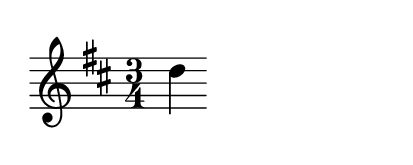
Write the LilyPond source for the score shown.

\include "deutsch.ly"
#(set-global-staff-size 24) 

\header {
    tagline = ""
}

\paper {
  line-width = 6\cm
  paper-width = 7\cm
  paper-height = 35\mm
}

\layout {
    indent = 0\mm
}

melos = \relative c' {
    %\autoBeamOff
    \key d\major
    \time 3/4
    d'
}



\score {
    \new Staff \with {
        %\remove Bar_engraver
        %\remove Time_signature_engraver
        %\remove Clef_engraver
	} {
	    \new Voice \with {
	        %\remove Stem_engraver
	        \remove Rest_engraver
		} {
		    \melos
		}
	}
}

